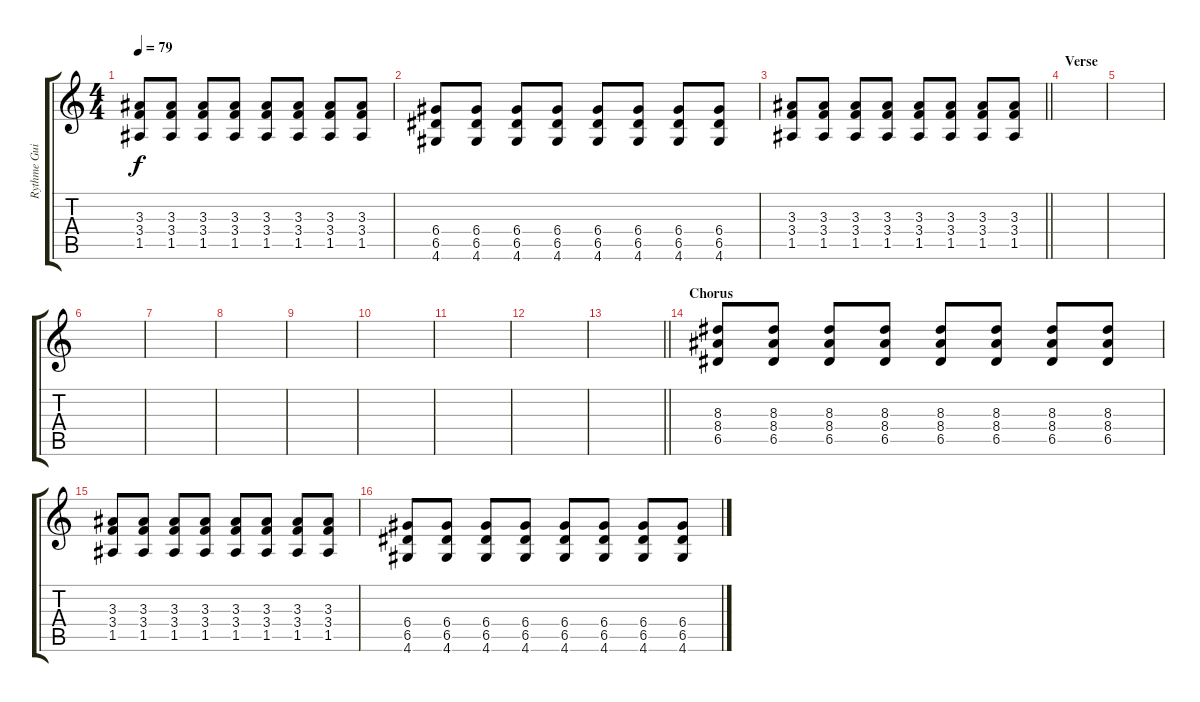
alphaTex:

\track ("Rythme Guitar Right" "Rythme Gui") {instrument distortionguitar}
\staff {score tabs}
\tuning (E4 B3 G3 D3 A2 E2) {hide}
\ts (4 4)
\tempo 79
\clef g2
\ks c
(3.3 3.4 1.5).8{dy f} (3.3 3.4 1.5).8 (3.3 3.4 1.5).8 (3.3 3.4 1.5).8 (3.3 3.4 1.5).8 (3.3 3.4 1.5).8 (3.3 3.4 1.5).8 (3.3 3.4 1.5).8 |
(6.4 6.5 4.6).8 (6.4 6.5 4.6).8 (6.4 6.5 4.6).8 (6.4 6.5 4.6).8 (6.4 6.5 4.6).8 (6.4 6.5 4.6).8 (6.4 6.5 4.6).8 (6.4 6.5 4.6).8 |
\barLineRight lightlight
(3.3 3.4 1.5).8 (3.3 3.4 1.5).8 (3.3 3.4 1.5).8 (3.3 3.4 1.5).8 (3.3 3.4 1.5).8 (3.3 3.4 1.5).8 (3.3 3.4 1.5).8 (3.3 3.4 1.5).8 |
\section ("" "Verse")
|
|
|
|
|
|
|
|
|
\barLineRight lightlight
|
\section ("" "Chorus")
(8.3 8.4 6.5).8 (8.3 8.4 6.5).8 (8.3 8.4 6.5).8 (8.3 8.4 6.5).8 (8.3 8.4 6.5).8 (8.3 8.4 6.5).8 (8.3 8.4 6.5).8 (8.3 8.4 6.5).8 |
(3.3 3.4 1.5).8 (3.3 3.4 1.5).8 (3.3 3.4 1.5).8 (3.3 3.4 1.5).8 (3.3 3.4 1.5).8 (3.3 3.4 1.5).8 (3.3 3.4 1.5).8 (3.3 3.4 1.5).8 |
(6.4 6.5 4.6).8 (6.4 6.5 4.6).8 (6.4 6.5 4.6).8 (6.4 6.5 4.6).8 (6.4 6.5 4.6).8 (6.4 6.5 4.6).8 (6.4 6.5 4.6).8 (6.4 6.5 4.6).8
